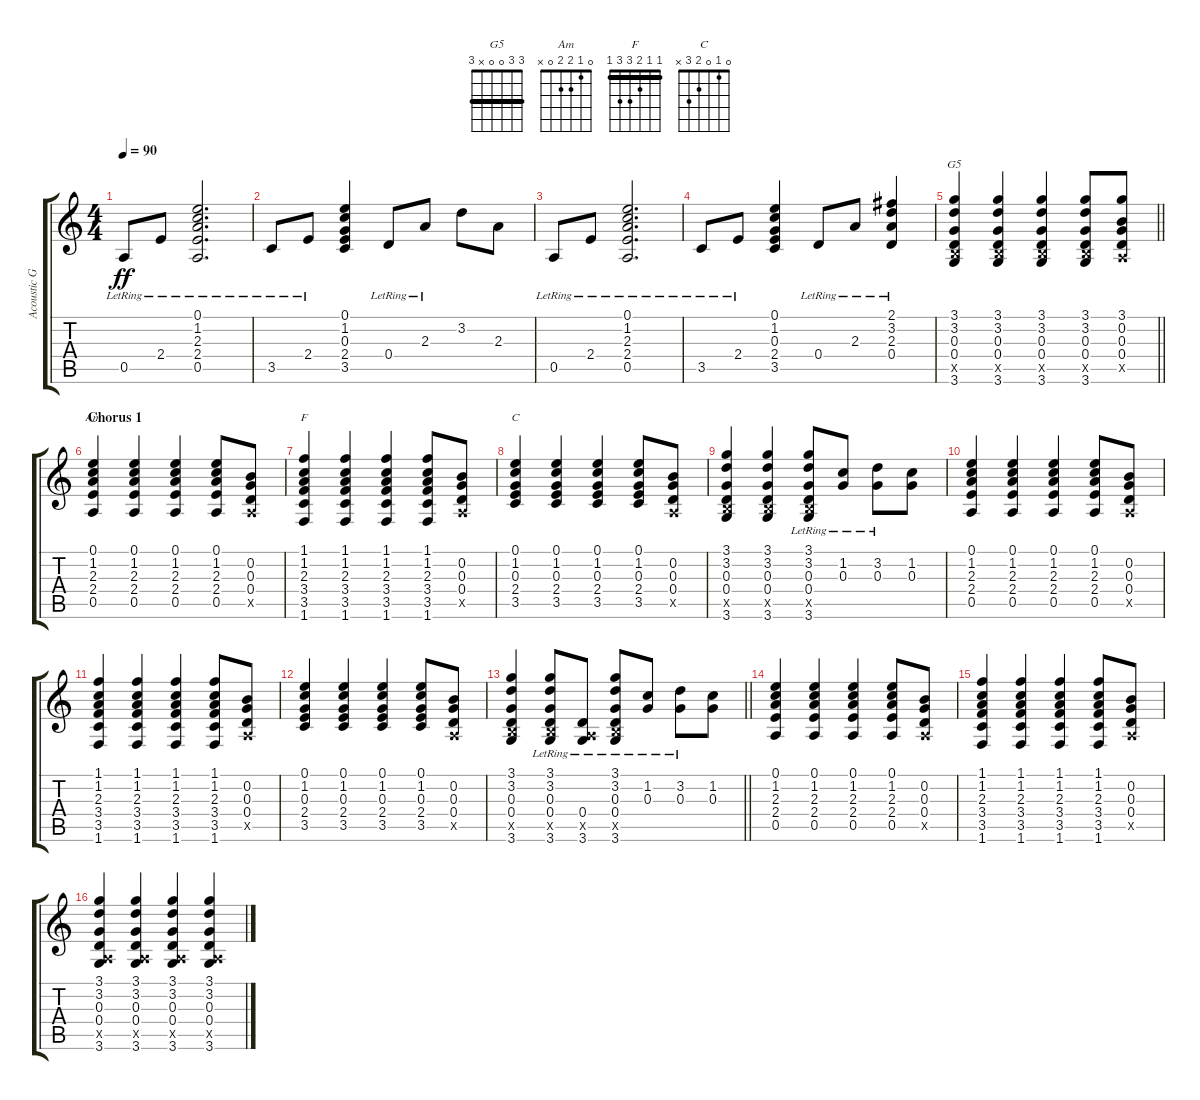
\track ("Acoustic Guitar 2" "Acoustic G") {instrument acousticguitarsteel}
\staff {score tabs}
\tuning (E4 B3 G3 D3 A2 E2) {hide}
\chord ("G5" 3 3 0 0 x 3) {barre 3}
\chord ("Am" 0 1 2 2 0 x)
\chord ("F" 1 1 2 3 3 1) {barre 1}
\chord ("C" 0 1 0 2 3 x)
\ts (4 4)
\tempo 90
\clef g2
\ks c
0.5{lr}.8{dy ff} 2.4{lr}.8 (0.1 1.2 2.3 2.4{lr} 0.5).2{d} |
3.5{lr}.8 2.4{lr}.8 (0.1 1.2 0.3 2.4 3.5).4 0.4{lr}.8 2.3{lr}.8 3.2.8 2.3.8 |
0.5{lr}.8 2.4{lr}.8 (0.1 1.2 2.3 2.4{lr} 0.5).2{d} |
3.5{lr}.8 2.4{lr}.8 (0.1 1.2 0.3 2.4 3.5).4 0.4{lr}.8 2.3{lr}.8 (2.1 3.2 2.3{lr} 0.4).4 |
\barLineRight lightlight
(3.1 3.2 0.3 0.4 2.5{x} 3.6).4{ch "G5"} (3.1 3.2 0.3 0.4 2.5{x} 3.6).4 (3.1 3.2 0.3 0.4 2.5{x} 3.6).4 (3.1 3.2 0.3 0.4 2.5{x} 3.6).8 (3.1 0.2 0.3 0.4 0.5{x}).8 |
\section ("" "Chorus 1")
(0.1 1.2 2.3 2.4 0.5).4{ch "Am"} (0.1 1.2 2.3 2.4 0.5).4 (0.1 1.2 2.3 2.4 0.5).4 (0.1 1.2 2.3 2.4 0.5).8 (0.2 0.3 0.4 0.5{x}).8 |
(1.1 1.2 2.3 3.4 3.5 1.6).4{ch "F"} (1.1 1.2 2.3 3.4 3.5 1.6).4 (1.1 1.2 2.3 3.4 3.5 1.6).4 (1.1 1.2 2.3 3.4 3.5 1.6).8 (0.2 0.3 0.4 0.5{x}).8 |
(0.1 1.2 0.3 2.4 3.5).4{ch "C"} (0.1 1.2 0.3 2.4 3.5).4 (0.1 1.2 0.3 2.4 3.5).4 (0.1 1.2 0.3 2.4 3.5).8 (0.2 0.3 0.4 0.5{x}).8 |
(3.1 3.2 0.3 0.4 2.5{x} 3.6).4 (3.1 3.2 0.3 0.4 2.5{x} 3.6).4 (3.1{lr} 3.2{lr} 0.3{lr} 0.4{lr} 2.5{x} 3.6{lr}).8 (1.2{lr} 0.3{lr}).8 (3.2{lr} 0.3{lr}).8 (1.2 0.3).8 |
(0.1 1.2 2.3 2.4 0.5).4 (0.1 1.2 2.3 2.4 0.5).4 (0.1 1.2 2.3 2.4 0.5).4 (0.1 1.2 2.3 2.4 0.5).8 (0.2 0.3 0.4 0.5{x}).8 |
(1.1 1.2 2.3 3.4 3.5 1.6).4 (1.1 1.2 2.3 3.4 3.5 1.6).4 (1.1 1.2 2.3 3.4 3.5 1.6).4 (1.1 1.2 2.3 3.4 3.5 1.6).8 (0.2 0.3 0.4 0.5{x}).8 |
(0.1 1.2 0.3 2.4 3.5).4 (0.1 1.2 0.3 2.4 3.5).4 (0.1 1.2 0.3 2.4 3.5).4 (0.1 1.2 0.3 2.4 3.5).8 (0.2 0.3 0.4 0.5{x}).8 |
\barLineRight lightlight
(3.1 3.2 0.3 0.4 2.5{x} 3.6).4 (3.1{lr} 3.2{lr} 0.3{lr} 0.4{lr} 2.5{x} 3.6{lr}).8 (0.4{lr} 0.5{x} 3.6{lr}).8 (3.1{lr} 3.2{lr} 0.3{lr} 0.4{lr} 2.5{x} 3.6{lr}).8 (1.2{lr} 0.3{lr}).8 (3.2{lr} 0.3{lr}).8 (1.2 0.3).8 |
(0.1 1.2 2.3 2.4 0.5).4 (0.1 1.2 2.3 2.4 0.5).4 (0.1 1.2 2.3 2.4 0.5).4 (0.1 1.2 2.3 2.4 0.5).8 (0.2 0.3 0.4 0.5{x}).8 |
(1.1 1.2 2.3 3.4 3.5 1.6).4 (1.1 1.2 2.3 3.4 3.5 1.6).4 (1.1 1.2 2.3 3.4 3.5 1.6).4 (1.1 1.2 2.3 3.4 3.5 1.6).8 (0.2 0.3 0.4 0.5{x}).8 |
(3.1 3.2 0.3 0.4 0.5{x} 3.6).4 (3.1 3.2 0.3 0.4 0.5{x} 3.6).4 (3.1 3.2 0.3 0.4 0.5{x} 3.6).4 (3.1 3.2 0.3 0.4 0.5{x} 3.6).4
